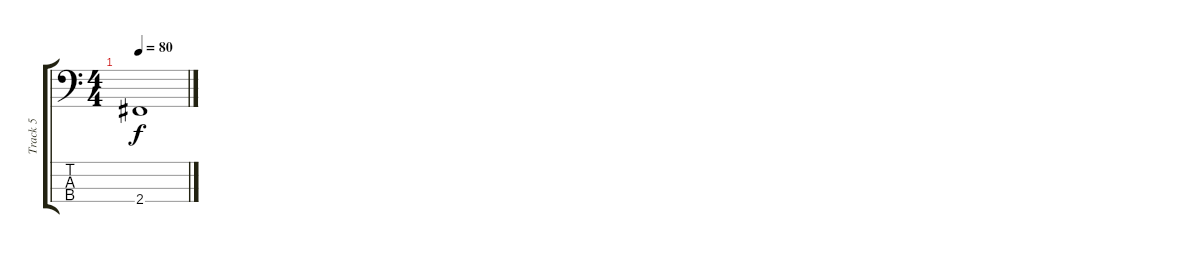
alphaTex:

\track ("Track 5" "Track 5") {instrument acousticguitarnylon}
\staff {score tabs}
\tuning (G2 D2 A1 E1) {hide}
\ts (4 4)
\tempo 80
\clef f4
\ks c
2.4.1{dy f}
